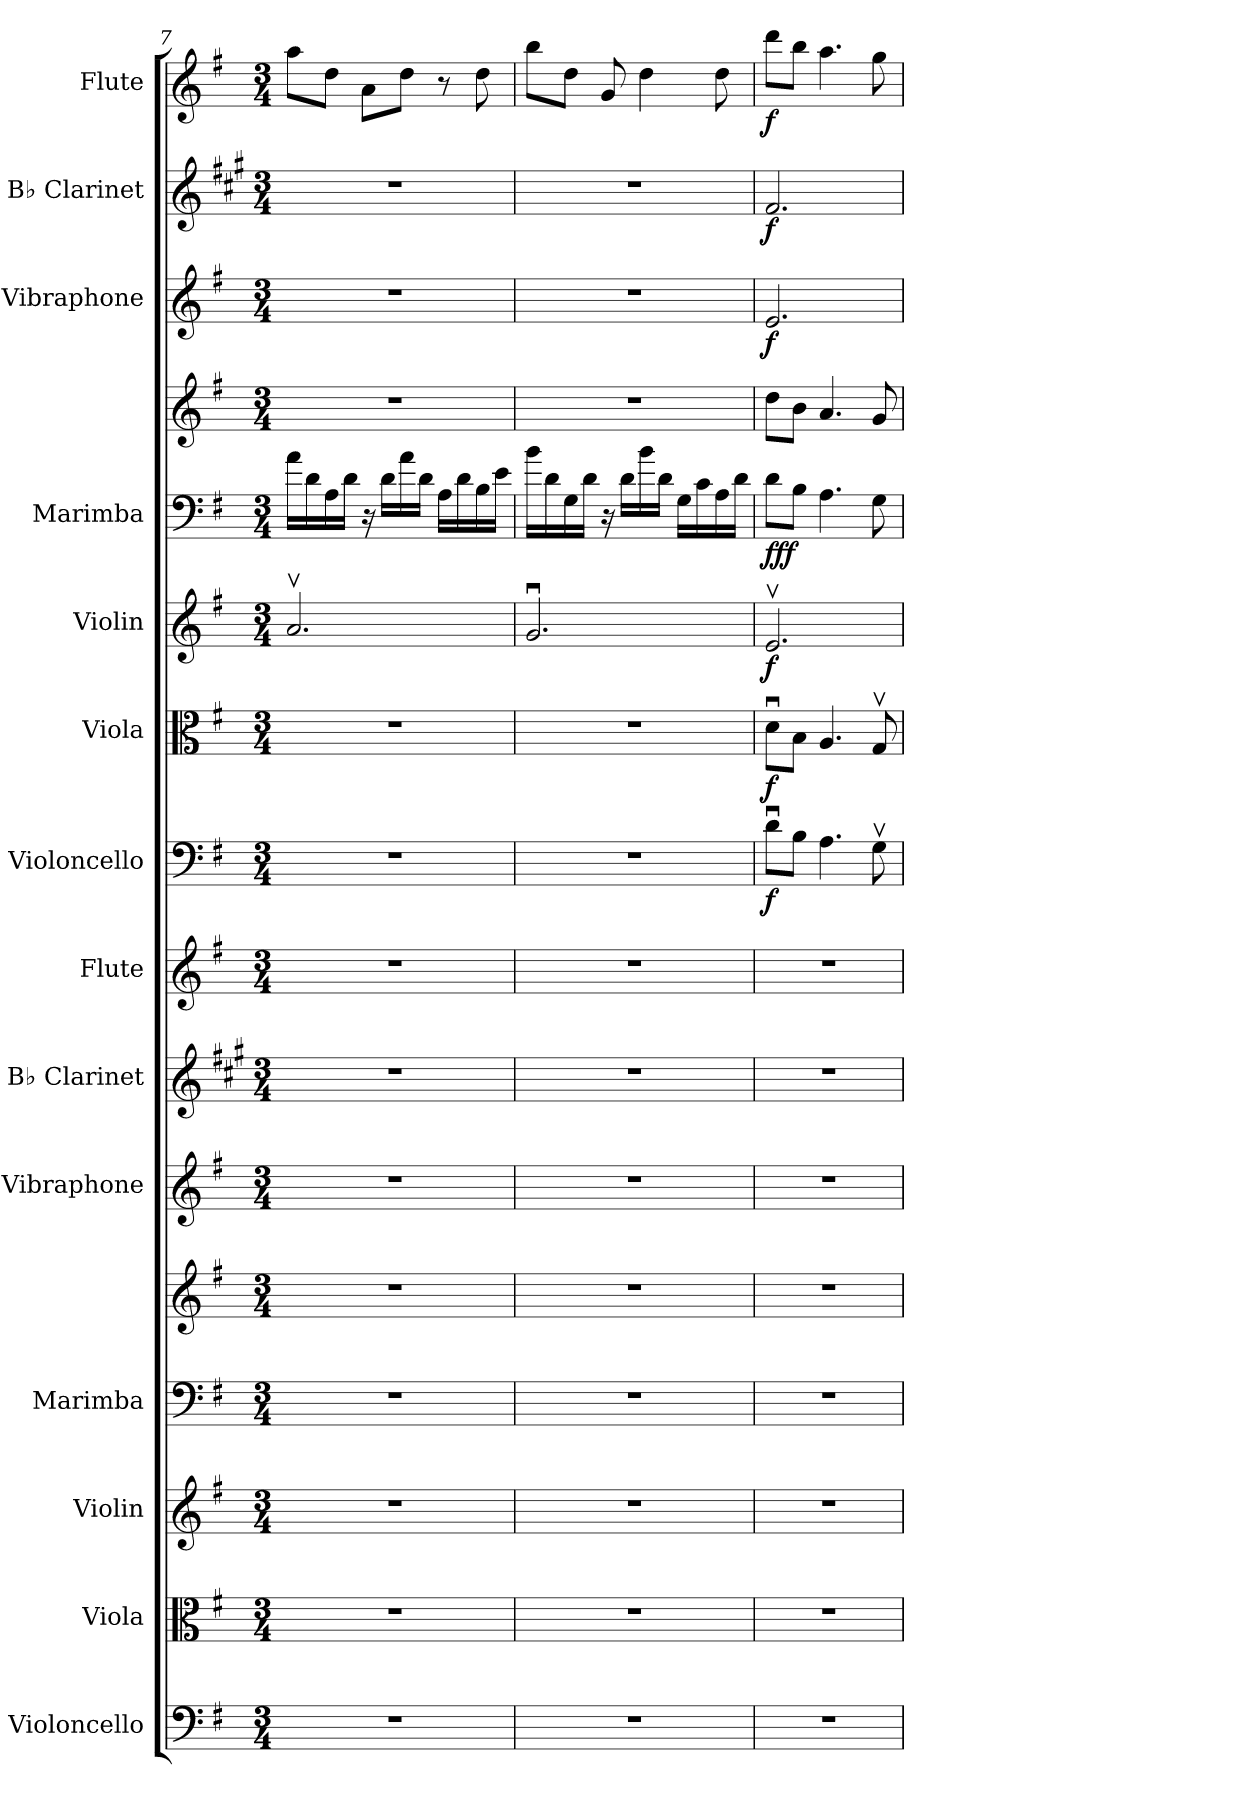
**kern	**kern	**kern	**kern	**kern	**kern	**kern	**kern	**kern	**dynam	**kern	**dynam	**kern	**dynam	**kern	**kern	**dynam	**kern	**dynam	**kern	**dynam	**kern	**dynam
*part14	*part13	*part12	*part11	*part11	*part10	*part9	*part8	*part7	*part7	*part6	*part6	*part5	*part5	*part4	*part4	*part4	*part3	*part3	*part2	*part2	*part1	*part1
*staff16	*staff15	*staff14	*staff13	*staff12	*staff11	*staff10	*staff9	*staff8	*staff8	*staff7	*staff7	*staff6	*staff6	*staff5	*staff4	*staff4/5	*staff3	*staff3	*staff2	*staff2	*staff1	*staff1
*I"Violoncello	*I"Viola	*I"Violin	*I"Marimba	*	*I"Vibraphone	*I"B♭ Clarinet	*I"Flute	*I"Violoncello	*	*I"Viola	*	*I"Violin	*	*I"Marimba	*	*	*I"Vibraphone	*	*I"B♭ Clarinet	*	*I"Flute	*
*I'Vc.	*I'Vla.	*I'Vln.	*I'Mrm.	*	*I'Vib.	*I'B♭ Cl.	*I'Fl.	*I'Vc.	*	*I'Vla.	*	*I'Vln.	*	*I'Mrm.	*	*	*I'Vib.	*	*I'B♭ Cl.	*	*I'Fl.	*
*clefF4	*clefC3	*clefG2	*clefF4	*clefG2	*clefG2	*clefG2	*clefG2	*clefF4	*	*clefC3	*	*clefG2	*	*clefF4	*clefG2	*	*clefG2	*	*clefG2	*	*clefG2	*
*	*	*	*	*	*	*ITrd1c2	*	*	*	*	*	*	*	*	*	*	*	*	*ITrd1c2	*	*	*
*k[f#]	*k[f#]	*k[f#]	*k[f#]	*k[f#]	*k[f#]	*k[f#]	*k[f#]	*k[f#]	*	*k[f#]	*	*k[f#]	*	*k[f#]	*k[f#]	*	*k[f#]	*	*k[f#]	*	*k[f#]	*
*M3/4	*M3/4	*M3/4	*M3/4	*M3/4	*M3/4	*M3/4	*M3/4	*M3/4	*	*M3/4	*	*M3/4	*	*M3/4	*M3/4	*	*M3/4	*	*M3/4	*	*M3/4	*
=7	=7	=7	=7	=7	=7	=7	=7	=7	=7	=7	=7	=7	=7	=7	=7	=7	=7	=7	=7	=7	=7	=7
2.r	2.r	2.r	2.r	2.r	2.r	2.r	2.r	2.r	.	2.r	.	2.av/	.	16a\LL	2.r	.	2.r	.	2.r	.	8aa\L	.
.	.	.	.	.	.	.	.	.	.	.	.	.	.	16d\	.	.	.	.	.	.	.	.
.	.	.	.	.	.	.	.	.	.	.	.	.	.	16A\	.	.	.	.	.	.	8dd\J	.
.	.	.	.	.	.	.	.	.	.	.	.	.	.	16d\JJ	.	.	.	.	.	.	.	.
.	.	.	.	.	.	.	.	.	.	.	.	.	.	16r	.	.	.	.	.	.	8a\L	.
.	.	.	.	.	.	.	.	.	.	.	.	.	.	16d\LL	.	.	.	.	.	.	.	.
.	.	.	.	.	.	.	.	.	.	.	.	.	.	16a\	.	.	.	.	.	.	8dd\J	.
.	.	.	.	.	.	.	.	.	.	.	.	.	.	16d\JJ	.	.	.	.	.	.	.	.
.	.	.	.	.	.	.	.	.	.	.	.	.	.	16A\LL	.	.	.	.	.	.	8r	.
.	.	.	.	.	.	.	.	.	.	.	.	.	.	16d\	.	.	.	.	.	.	.	.
.	.	.	.	.	.	.	.	.	.	.	.	.	.	16B\	.	.	.	.	.	.	8dd\	.
.	.	.	.	.	.	.	.	.	.	.	.	.	.	16e\JJ	.	.	.	.	.	.	.	.
!!LO:LB:g=z
=8	=8	=8	=8	=8	=8	=8	=8	=8	=8	=8	=8	=8	=8	=8	=8	=8	=8	=8	=8	=8	=8	=8
2.r	2.r	2.r	2.r	2.r	2.r	2.r	2.r	2.r	.	2.r	.	2.gu/	.	16b\LL	2.r	.	2.r	.	2.r	.	8bb\L	.
.	.	.	.	.	.	.	.	.	.	.	.	.	.	16d\	.	.	.	.	.	.	.	.
.	.	.	.	.	.	.	.	.	.	.	.	.	.	16G\	.	.	.	.	.	.	8dd\J	.
.	.	.	.	.	.	.	.	.	.	.	.	.	.	16d\JJ	.	.	.	.	.	.	.	.
.	.	.	.	.	.	.	.	.	.	.	.	.	.	16r	.	.	.	.	.	.	8g/	.
.	.	.	.	.	.	.	.	.	.	.	.	.	.	16d\LL	.	.	.	.	.	.	.	.
.	.	.	.	.	.	.	.	.	.	.	.	.	.	16b\	.	.	.	.	.	.	4dd\	.
.	.	.	.	.	.	.	.	.	.	.	.	.	.	16d\JJ	.	.	.	.	.	.	.	.
.	.	.	.	.	.	.	.	.	.	.	.	.	.	16G\LL	.	.	.	.	.	.	.	.
.	.	.	.	.	.	.	.	.	.	.	.	.	.	16c\	.	.	.	.	.	.	.	.
.	.	.	.	.	.	.	.	.	.	.	.	.	.	16A\	.	.	.	.	.	.	8dd\	.
.	.	.	.	.	.	.	.	.	.	.	.	.	.	16d\JJ	.	.	.	.	.	.	.	.
=9	=9	=9	=9	=9	=9	=9	=9	=9	=9	=9	=9	=9	=9	=9	=9	=9	=9	=9	=9	=9	=9	=9
!	!	!	!	!	!	!	!	!	!LO:DY:b	!	!LO:DY:b	!	!LO:DY:b	!	!	!LO:DY:b=2	!	!	!	!	!	!
!	!	!	!	!	!	!	!	!	!	!	!	!	!	!	!	!LO:DY:n=1:b	!	!	!	!	!	!
!	!	!	!	!	!	!	!	!	!	!	!	!	!	!	!	!LO:DY:n=2:b	!	!LO:DY:b	!	!LO:DY:b	!	!LO:DY:b
2.r	2.r	2.r	2.r	2.r	2.r	2.r	2.r	8du\L	f	8du\L	f	2.ev/	f	8d\L	8dd\L	f f f	2.e/	f	2.e/	f	8ddd\L	f
.	.	.	.	.	.	.	.	8B\J	.	8B\J	.	.	.	8B\J	8b\J	.	.	.	.	.	8bb\J	.
.	.	.	.	.	.	.	.	4.A\	.	4.A/	.	.	.	4.A\	4.a/	.	.	.	.	.	4.aa\	.
.	.	.	.	.	.	.	.	8Gv\	.	8Gv/	.	.	.	8G\	8g/	.	.	.	.	.	8gg\	.
=	=	=	=	=	=	=	=	=	=	=	=	=	=	=	=	=	=	=	=	=	=	=
*-	*-	*-	*-	*-	*-	*-	*-	*-	*-	*-	*-	*-	*-	*-	*-	*-	*-	*-	*-	*-	*-	*-
